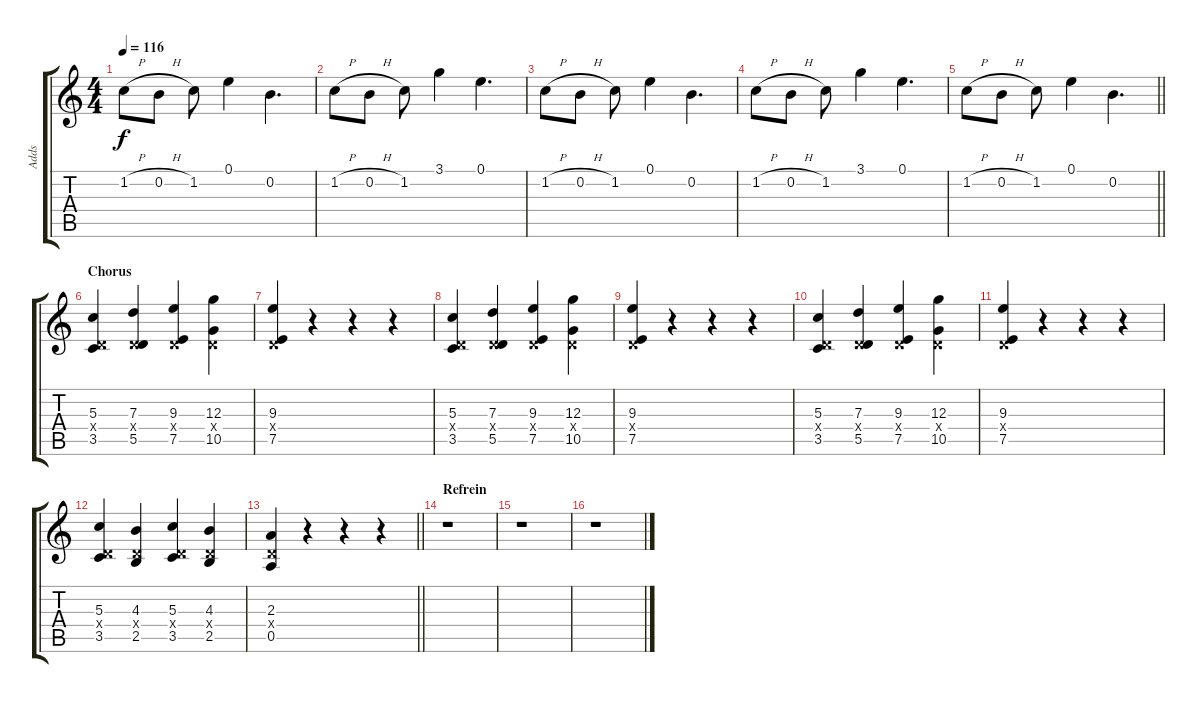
\track ("Adds" "Adds") {instrument electricguitarclean}
\staff {score tabs}
\tuning (E4 B3 G3 D3 A2 E2) {hide}
\ts (4 4)
\tempo 116
\clef g2
\ks c
1.2{h}.8{dy f} 0.2{h}.8 1.2.8 0.1.4 0.2.4{d} |
1.2{h}.8 0.2{h}.8 1.2.8 3.1.4 0.1.4{d} |
1.2{h}.8 0.2{h}.8 1.2.8 0.1.4 0.2.4{d} |
1.2{h}.8 0.2{h}.8 1.2.8 3.1.4 0.1.4{d} |
\barLineRight lightlight
1.2{h}.8 0.2{h}.8 1.2.8 0.1.4 0.2.4{d} |
\section ("" "Chorus")
(5.3 0.4{x} 3.5).4 (7.3 0.4{x} 5.5).4 (9.3 0.4{x} 7.5).4 (12.3 0.4{x} 10.5).4 |
(9.3 0.4{x} 7.5).4 r.4 r.4 r.4 |
(5.3 0.4{x} 3.5).4 (7.3 0.4{x} 5.5).4 (9.3 0.4{x} 7.5).4 (12.3 0.4{x} 10.5).4 |
(9.3 0.4{x} 7.5).4 r.4 r.4 r.4 |
(5.3 0.4{x} 3.5).4 (7.3 0.4{x} 5.5).4 (9.3 0.4{x} 7.5).4 (12.3 0.4{x} 10.5).4 |
(9.3 0.4{x} 7.5).4 r.4 r.4 r.4 |
(5.3 0.4{x} 3.5).4 (4.3 0.4{x} 2.5).4 (5.3 0.4{x} 3.5).4 (4.3 0.4{x} 2.5).4 |
\barLineRight lightlight
(2.3 0.4{x} 0.5).4 r.4 r.4 r.4 |
\section ("" "Refrein")
r.1 |
r.1 |
r.1
